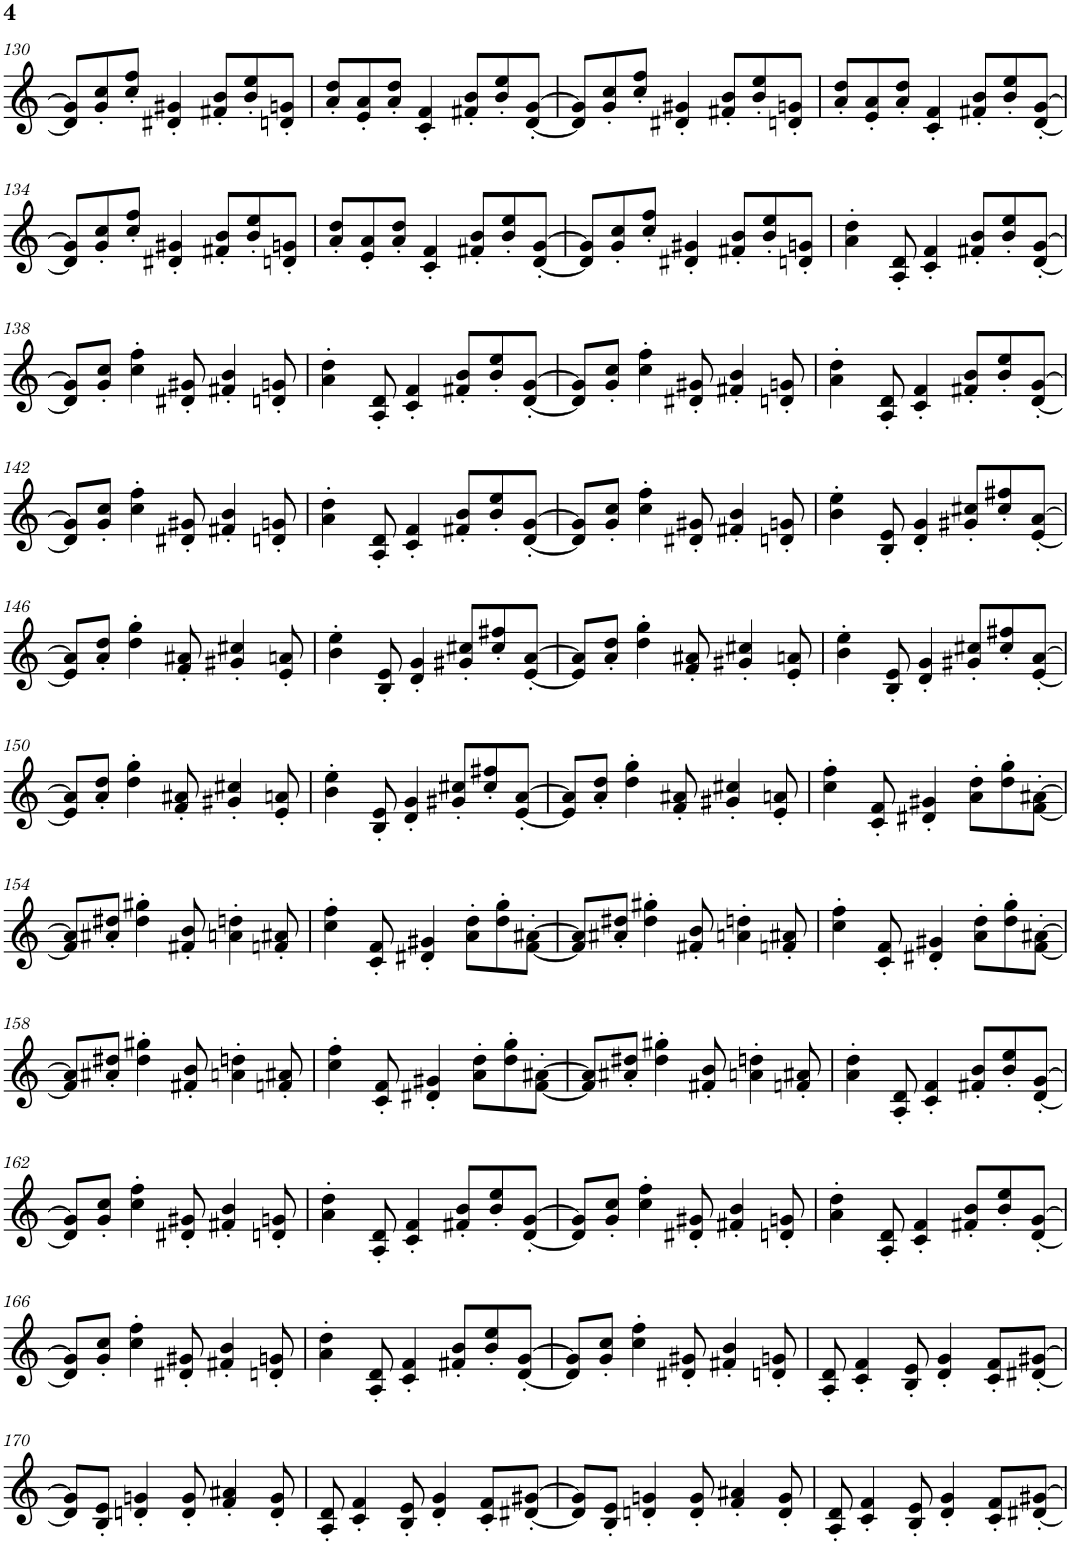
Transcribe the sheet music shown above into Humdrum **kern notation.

**kern
*part1
*staff1
*I"Violino
*I'Vno.
!!LO:PB:g=z
*clefG2
*k[]
*M4/4
=130
8d/] 8g/]L
8g/' 8cc/'
8cc/' 8ff/'J
4d#X/' 4g#X/'
8f#X/' 8b/'L
8b/' 8ee/'
8dn/' 8gn/'J
=131
8a/' 8dd/'L
8e/' 8a/'
8a/' 8dd/'J
4c/' 4f/'
8f#X/' 8b/'L
8b/' 8ee/'
[8d/' [8g/'J
=132
8d/] 8g/]L
8g/' 8cc/'
8cc/' 8ff/'J
4d#X/' 4g#X/'
8f#X/' 8b/'L
8b/' 8ee/'
8dn/' 8gn/'J
=133
8a/' 8dd/'L
8e/' 8a/'
8a/' 8dd/'J
4c/' 4f/'
8f#X/' 8b/'L
8b/' 8ee/'
[8d/' [8g/'J
!!LO:LB:g=z
=134
8d/] 8g/]L
8g/' 8cc/'
8cc/' 8ff/'J
4d#X/' 4g#X/'
8f#X/' 8b/'L
8b/' 8ee/'
8dn/' 8gn/'J
=135
8a/' 8dd/'L
8e/' 8a/'
8a/' 8dd/'J
4c/' 4f/'
8f#X/' 8b/'L
8b/' 8ee/'
[8d/' [8g/'J
=136
8d/] 8g/]L
8g/' 8cc/'
8cc/' 8ff/'J
4d#X/' 4g#X/'
8f#X/' 8b/'L
8b/' 8ee/'
8dn/' 8gn/'J
=137
4a\' 4dd\'
8A/' 8d/'
4c/' 4f/'
8f#X/' 8b/'L
8b/' 8ee/'
[8d/' [8g/'J
!!LO:LB:g=z
=138
8d/] 8g/]L
8g/' 8cc/'J
4cc\' 4ff\'
8d#X/' 8g#X/'
4f#X/' 4b/'
8dn/' 8gn/'
=139
4a\' 4dd\'
8A/' 8d/'
4c/' 4f/'
8f#X/' 8b/'L
8b/' 8ee/'
[8d/' [8g/'J
=140
8d/] 8g/]L
8g/' 8cc/'J
4cc\' 4ff\'
8d#X/' 8g#X/'
4f#X/' 4b/'
8dn/' 8gn/'
=141
4a\' 4dd\'
8A/' 8d/'
4c/' 4f/'
8f#X/' 8b/'L
8b/' 8ee/'
[8d/' [8g/'J
!!LO:LB:g=z
=142
8d/] 8g/]L
8g/' 8cc/'J
4cc\' 4ff\'
8d#X/' 8g#X/'
4f#X/' 4b/'
8dn/' 8gn/'
=143
4a\' 4dd\'
8A/' 8d/'
4c/' 4f/'
8f#X/' 8b/'L
8b/' 8ee/'
[8d/' [8g/'J
=144
8d/] 8g/]L
8g/' 8cc/'J
4cc\' 4ff\'
8d#X/' 8g#X/'
4f#X/' 4b/'
8dn/' 8gn/'
=145
4b\' 4ee\'
8B/' 8e/'
4d/' 4g/'
8g#X/' 8cc#X/'L
8cc#/' 8ff#X/'
[8e/' [8a/'J
!!LO:LB:g=z
=146
8e/] 8a/]L
8a/' 8dd/'J
4dd\' 4gg\'
8f/' 8a#X/'
4g#X/' 4cc#X/'
8e/' 8an/'
=147
4b\' 4ee\'
8B/' 8e/'
4d/' 4g/'
8g#X/' 8cc#X/'L
8cc#/' 8ff#X/'
[8e/' [8a/'J
=148
8e/] 8a/]L
8a/' 8dd/'J
4dd\' 4gg\'
8f/' 8a#X/'
4g#X/' 4cc#X/'
8e/' 8an/'
=149
4b\' 4ee\'
8B/' 8e/'
4d/' 4g/'
8g#X/' 8cc#X/'L
8cc#/' 8ff#X/'
[8e/' [8a/'J
!!LO:LB:g=z
=150
8e/] 8a/]L
8a/' 8dd/'J
4dd\' 4gg\'
8f/' 8a#X/'
4g#X/' 4cc#X/'
8e/' 8an/'
=151
4b\' 4ee\'
8B/' 8e/'
4d/' 4g/'
8g#X/' 8cc#X/'L
8cc#/' 8ff#X/'
[8e/' [8a/'J
=152
8e/] 8a/]L
8a/' 8dd/'J
4dd\' 4gg\'
8f/' 8a#X/'
4g#X/' 4cc#X/'
8e/' 8an/'
=153
4cc\' 4ff\'
8c/' 8f/'
4d#X/' 4g#X/'
8a\' 8dd\'L
8dd\' 8gg\'
[8f\' [8a#X\'J
!!LO:LB:g=z
=154
8f/] 8a#/]L
8a#X/' 8dd#X/'J
4dd#\' 4gg#X\'
8f#X/' 8b/'
4an\' 4ddn\'
8fn/' 8a#X/'
=155
4cc\' 4ff\'
8c/' 8f/'
4d#X/' 4g#X/'
8a\' 8dd\'L
8dd\' 8gg\'
[8f\' [8a#X\'J
=156
8f/] 8a#/]L
8a#X/' 8dd#X/'J
4dd#\' 4gg#X\'
8f#X/' 8b/'
4an\' 4ddn\'
8fn/' 8a#X/'
=157
4cc\' 4ff\'
8c/' 8f/'
4d#X/' 4g#X/'
8a\' 8dd\'L
8dd\' 8gg\'
[8f\' [8a#X\'J
!!LO:LB:g=z
=158
8f/] 8a#/]L
8a#X/' 8dd#X/'J
4dd#\' 4gg#X\'
8f#X/' 8b/'
4an\' 4ddn\'
8fn/' 8a#X/'
=159
4cc\' 4ff\'
8c/' 8f/'
4d#X/' 4g#X/'
8a\' 8dd\'L
8dd\' 8gg\'
[8f\' [8a#X\'J
=160
8f/] 8a#/]L
8a#X/' 8dd#X/'J
4dd#\' 4gg#X\'
8f#X/' 8b/'
4an\' 4ddn\'
8fn/' 8a#X/'
=161
4a\' 4dd\'
8A/' 8d/'
4c/' 4f/'
8f#X/' 8b/'L
8b/' 8ee/'
[8d/' [8g/'J
!!LO:LB:g=z
=162
8d/] 8g/]L
8g/' 8cc/'J
4cc\' 4ff\'
8d#X/' 8g#X/'
4f#X/' 4b/'
8dn/' 8gn/'
=163
4a\' 4dd\'
8A/' 8d/'
4c/' 4f/'
8f#X/' 8b/'L
8b/' 8ee/'
[8d/' [8g/'J
=164
8d/] 8g/]L
8g/' 8cc/'J
4cc\' 4ff\'
8d#X/' 8g#X/'
4f#X/' 4b/'
8dn/' 8gn/'
=165
4a\' 4dd\'
8A/' 8d/'
4c/' 4f/'
8f#X/' 8b/'L
8b/' 8ee/'
[8d/' [8g/'J
!!LO:LB:g=z
=166
8d/] 8g/]L
8g/' 8cc/'J
4cc\' 4ff\'
8d#X/' 8g#X/'
4f#X/' 4b/'
8dn/' 8gn/'
=167
4a\' 4dd\'
8A/' 8d/'
4c/' 4f/'
8f#X/' 8b/'L
8b/' 8ee/'
[8d/' [8g/'J
=168
8d/] 8g/]L
8g/' 8cc/'J
4cc\' 4ff\'
8d#X/' 8g#X/'
4f#X/' 4b/'
8dn/' 8gn/'
=169
8A/' 8d/'
4c/' 4f/'
8B/' 8e/'
4d/' 4g/'
8c/' 8f/'L
[8d#X/' [8g#X/'J
!!LO:LB:g=z
=170
8d#/] 8g#/]L
8B/' 8e/'J
4dn/' 4gn/'
8d/' 8g/'
4f/' 4a#X/'
8d/' 8g/'
=171
8A/' 8d/'
4c/' 4f/'
8B/' 8e/'
4d/' 4g/'
8c/' 8f/'L
[8d#X/' [8g#X/'J
=172
8d#/] 8g#/]L
8B/' 8e/'J
4dn/' 4gn/'
8d/' 8g/'
4f/' 4a#X/'
8d/' 8g/'
=173
8A/' 8d/'
4c/' 4f/'
8B/' 8e/'
4d/' 4g/'
8c/' 8f/'L
[8d#X/' [8g#X/'J
=
*-
